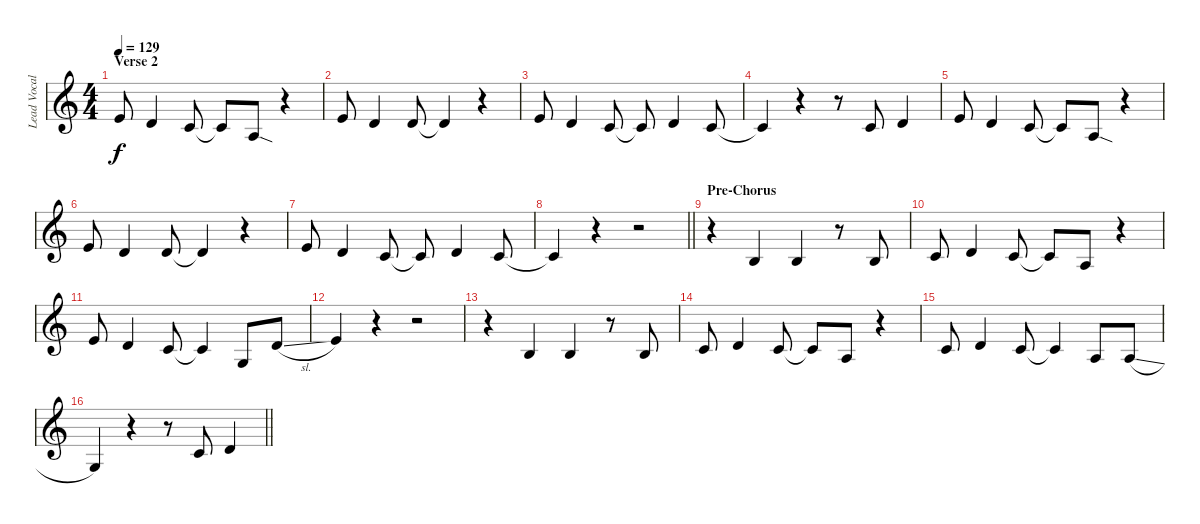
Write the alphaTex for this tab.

\track ("Lead Vocals" "Lead Vocal") {instrument lead6voice}
\staff {score}
\tuning (E4 B3 G3 D3 A2 E2) {hide}
\ts (4 4)
\section ("" "Verse 2")
\tempo 129
\clef g2
\ks c
5.2.8{dy f} 3.2.4 5.3.8 5.3{t}.8 2.3{sod}.8 r.4 |
5.2.8 3.2.4 3.2.8 3.2{t}.4 r.4 |
5.2.8 3.2.4 5.3.8 5.3{t}.8 3.2.4 5.3.8 |
5.3{t}.4 r.4 r.8 5.3.8 3.2.4 |
5.2.8 3.2.4 5.3.8 5.3{t}.8 2.3{sod}.8 r.4 |
5.2.8 3.2.4 3.2.8 3.2{t}.4 r.4 |
5.2.8 3.2.4 5.3.8 5.3{t}.8 3.2.4 5.3.8 |
\barLineRight lightlight
5.3{t}.4 r.4 r.2 |
\section ("" "Pre-Chorus")
r.4 4.3.4 4.3.4 r.8 4.3.8 |
5.3.8 3.2.4 5.3.8 5.3{t}.8 2.3.8 r.4 |
5.2.8 3.2.4 5.3.8 5.3{t}.4 5.4.8 3.2{sl}.8 |
5.2.4 r.4 r.2 |
r.4 4.3.4 4.3.4 r.8 4.3.8 |
5.3.8 3.2.4 5.3.8 5.3{t}.8 2.3.8 r.4 |
5.3.8 3.2.4 5.3.8 5.3{t}.4 2.3.8 2.3{sl}.8 |
\barLineRight lightlight
0.3.4 r.4 r.8 5.3.8 3.2.4
